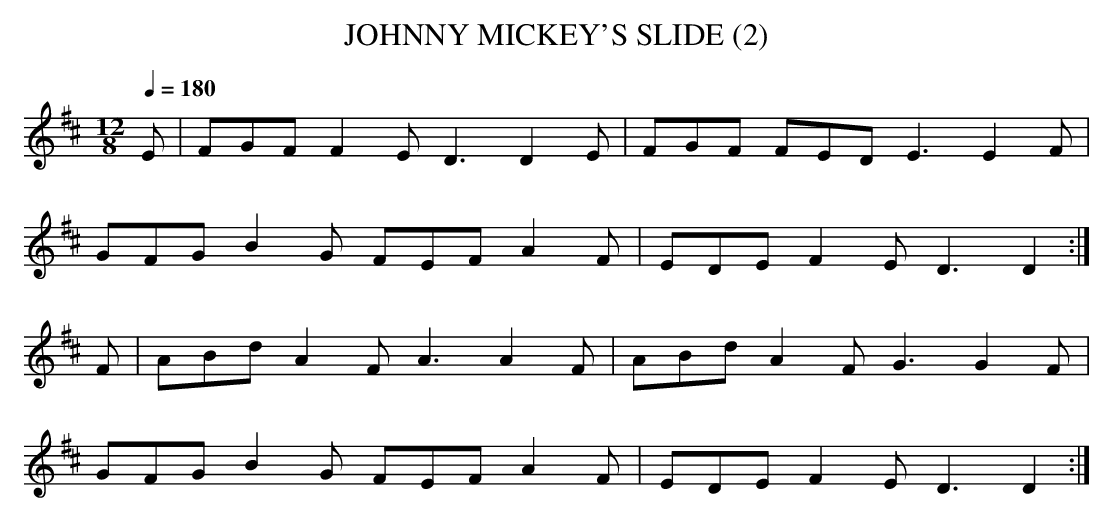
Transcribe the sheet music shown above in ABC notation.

X:1
T:JOHNNY MICKEY'S SLIDE (2)
M:12/8
L:1/8
Q:1/4=180
K:D
E|FGF F2E D3 D2E|FGF FED E3 E2F|
GFG B2G FEF A2F|EDE F2E D3 D2 :|
F|ABd A2F A3 A2F|ABd A2F G3 G2F|
GFG B2G FEF A2F|EDE F2E D3 D2 :|
